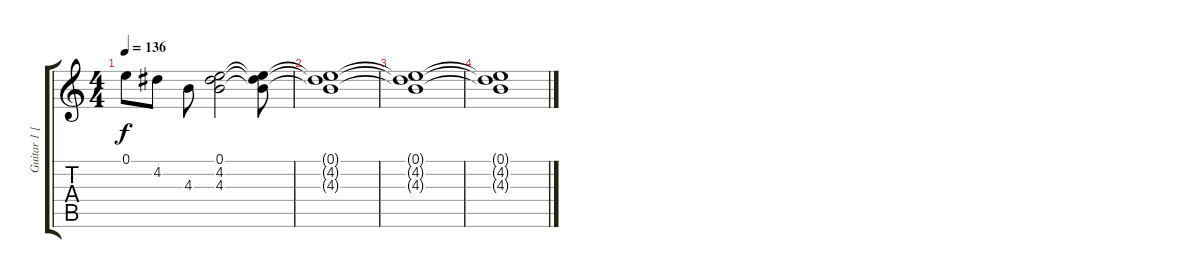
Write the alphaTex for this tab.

\track ("Guitar 1 [Rhythm]" "Guitar 1 [") {instrument overdrivenguitar}
\staff {score tabs}
\tuning (E4 B3 G3 D3 A2 E2) {hide}
\ts (4 4)
\tempo 136
\clef g2
\ks c
0.1.8{dy f} 4.2.8 4.3.8 (0.1 4.2 4.3).2 (0.1{t} 4.2{t} 4.3{t}).8 |
(0.1{t} 4.2{t} 4.3{t}).1{volume 0} |
(0.1{t} 4.2{t} 4.3{t}).1 |
(0.1{t} 4.2{t} 4.3{t}).1
